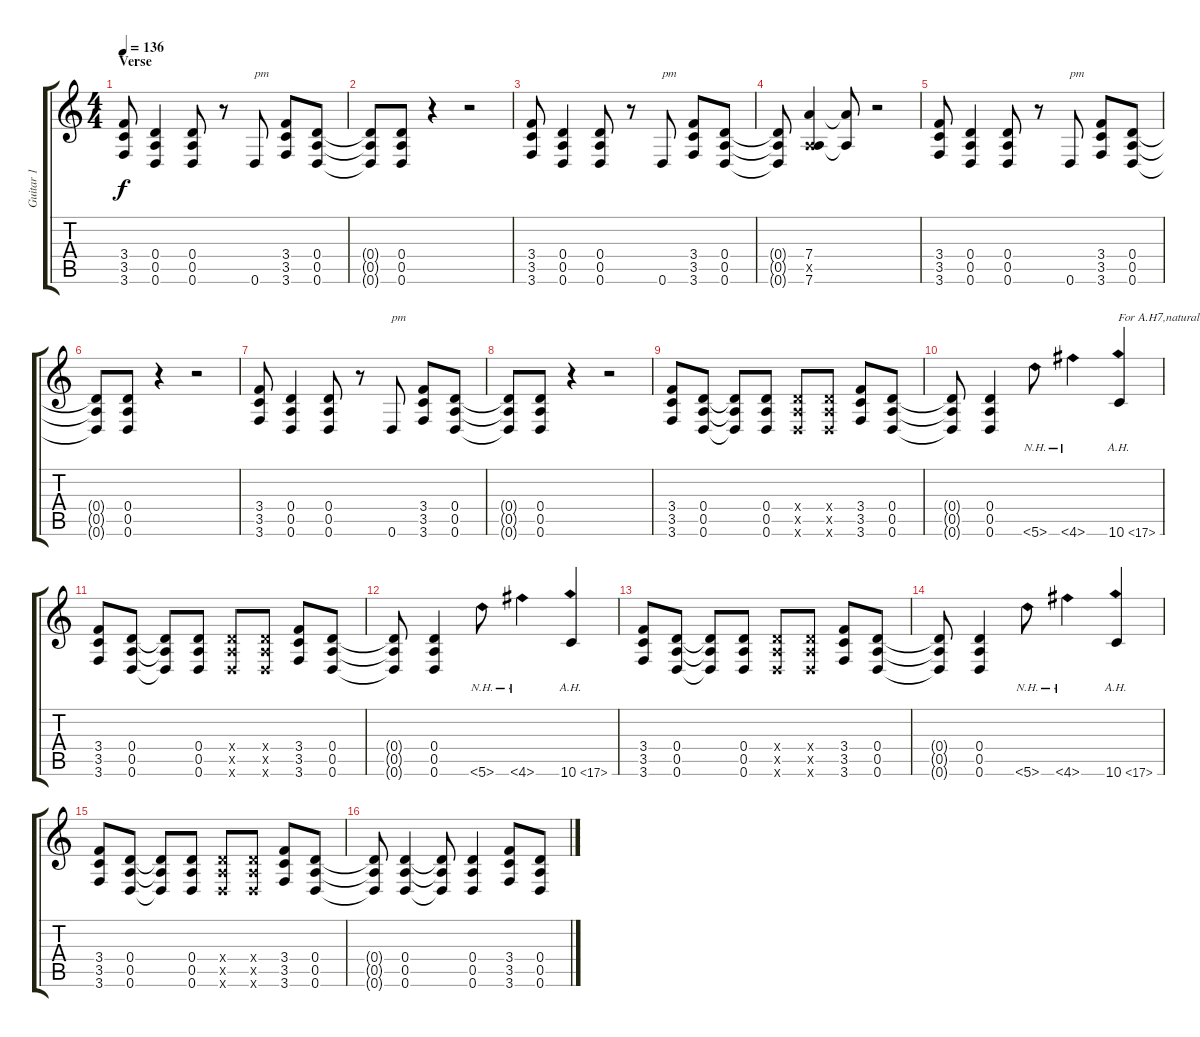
\track ("Guitar 1" "Guitar 1") {instrument overdrivenguitar}
\staff {score tabs}
\tuning (E4 B3 G3 D3 A2 D2) {hide}
\ts (4 4)
\section ("" "Verse")
\tempo 136
\clef g2
\ks c
(3.4 3.5 3.6).8{dy f} (0.4 0.5 0.6).4 (0.4 0.5 0.6).8 r.8 0.6.8{txt "pm"} (3.4 3.5 3.6).8 (0.4 0.5 0.6).8 |
(0.4{t} 0.5{t} 0.6{t}).8 (0.4 0.5 0.6).8 r.4 r.2 |
(3.4 3.5 3.6).8 (0.4 0.5 0.6).4 (0.4 0.5 0.6).8 r.8 0.6.8{txt "pm"} (3.4 3.5 3.6).8 (0.4 0.5 0.6).8 |
(0.4{t} 0.5{t} 0.6{t}).8 (7.4 0.5{x} 7.6).4 (7.4{t} 7.6{t}).8 r.2 |
(3.4 3.5 3.6).8 (0.4 0.5 0.6).4 (0.4 0.5 0.6).8 r.8 0.6.8{txt "pm"} (3.4 3.5 3.6).8 (0.4 0.5 0.6).8 |
(0.4{t} 0.5{t} 0.6{t}).8 (0.4 0.5 0.6).8 r.4 r.2 |
(3.4 3.5 3.6).8 (0.4 0.5 0.6).4 (0.4 0.5 0.6).8 r.8 0.6.8{txt "pm"} (3.4 3.5 3.6).8 (0.4 0.5 0.6).8 |
(0.4{t} 0.5{t} 0.6{t}).8 (0.4 0.5 0.6).8 r.4 r.2 |
(3.4 3.5 3.6).8 (0.4 0.5 0.6).8 (0.4{t} 0.5{t} 0.6{t}).8 (0.4 0.5 0.6).8 (0.4{x} 0.5{x} 0.6{x}).8 (0.4{x} 0.5{x} 0.6{x}).8 (3.4 3.5 3.6).8 (0.4 0.5 0.6).8 |
(0.4{t} 0.5{t} 0.6{t}).8 (0.4 0.5 0.6).4 5.6{nh}.8 4.6{nh}.4 10.6{ah 7}.4{txt "For A.H7,natural harmonic, between 2rd n 3rd frets"} |
(3.4 3.5 3.6).8 (0.4 0.5 0.6).8 (0.4{t} 0.5{t} 0.6{t}).8 (0.4 0.5 0.6).8 (0.4{x} 0.5{x} 0.6{x}).8 (0.4{x} 0.5{x} 0.6{x}).8 (3.4 3.5 3.6).8 (0.4 0.5 0.6).8 |
(0.4{t} 0.5{t} 0.6{t}).8 (0.4 0.5 0.6).4 5.6{nh}.8 4.6{nh}.4 10.6{ah 7}.4 |
(3.4 3.5 3.6).8 (0.4 0.5 0.6).8 (0.4{t} 0.5{t} 0.6{t}).8 (0.4 0.5 0.6).8 (0.4{x} 0.5{x} 0.6{x}).8 (0.4{x} 0.5{x} 0.6{x}).8 (3.4 3.5 3.6).8 (0.4 0.5 0.6).8 |
(0.4{t} 0.5{t} 0.6{t}).8 (0.4 0.5 0.6).4 5.6{nh}.8 4.6{nh}.4 10.6{ah 7}.4 |
(3.4 3.5 3.6).8 (0.4 0.5 0.6).8 (0.4{t} 0.5{t} 0.6{t}).8 (0.4 0.5 0.6).8 (0.4{x} 0.5{x} 0.6{x}).8 (0.4{x} 0.5{x} 0.6{x}).8 (3.4 3.5 3.6).8 (0.4 0.5 0.6).8 |
(0.4{t} 0.5{t} 0.6{t}).8 (0.4 0.5 0.6).4 (0.4{t} 0.5{t} 0.6{t}).8 (0.4 0.5 0.6).4 (3.4 3.5 3.6).8 (0.4 0.5 0.6).8
